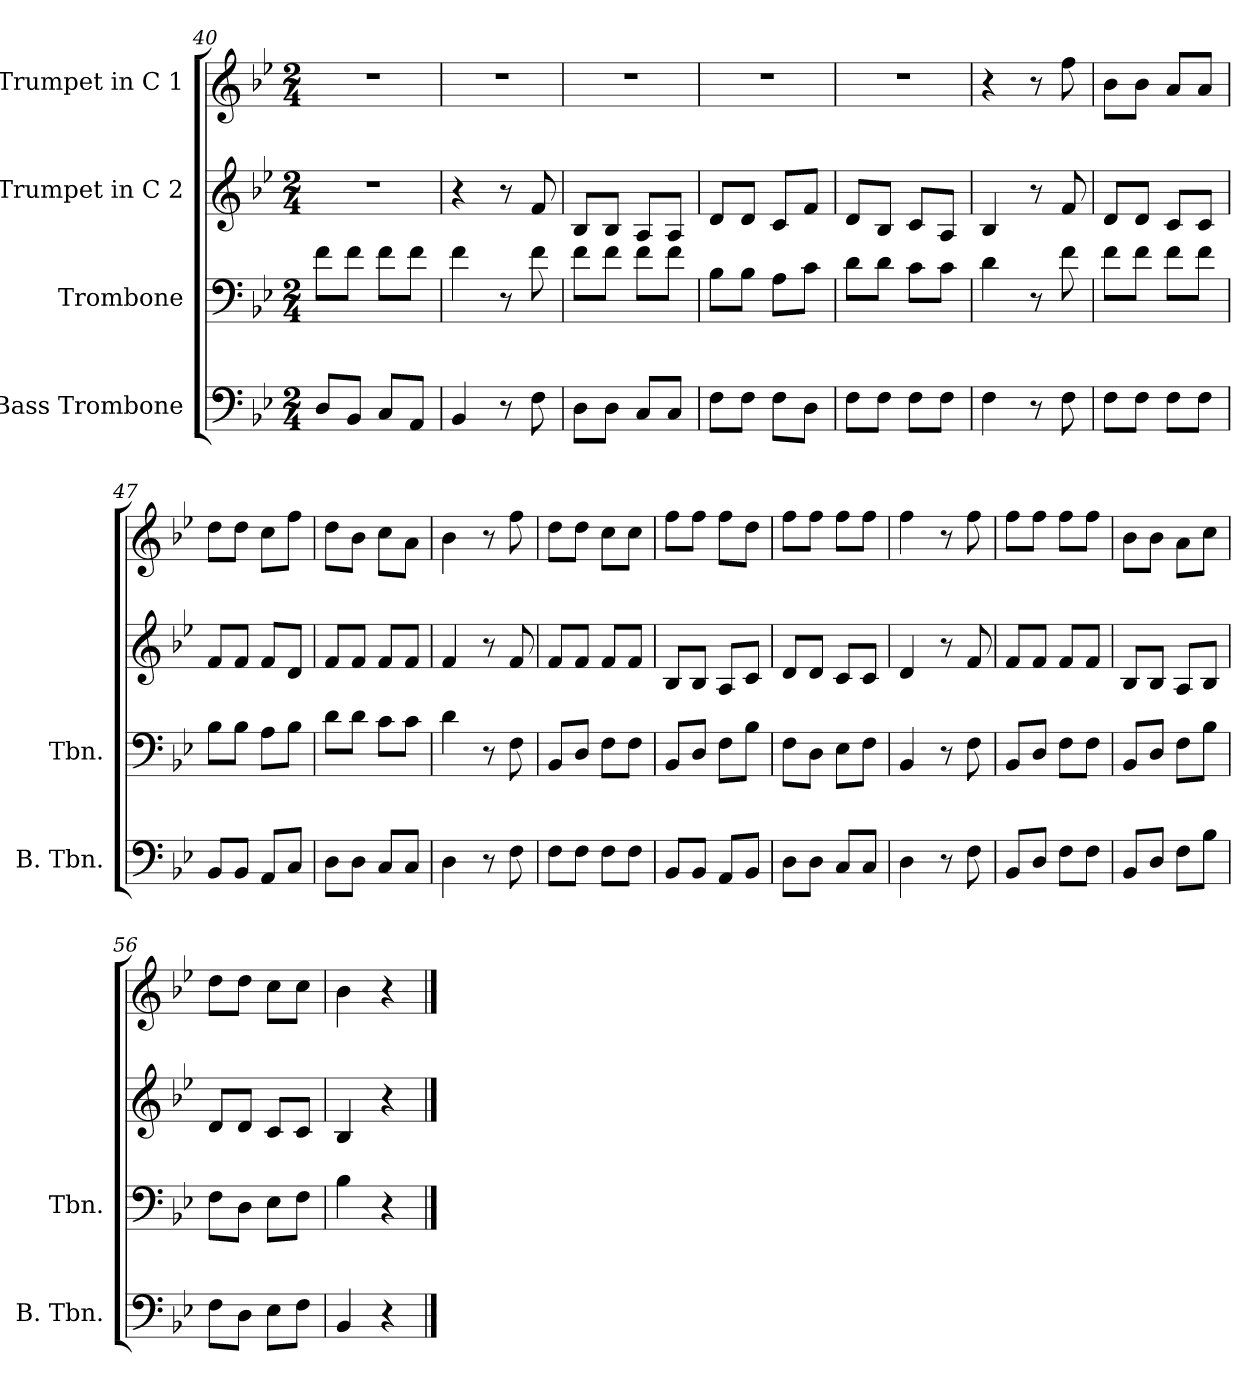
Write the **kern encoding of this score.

**kern	**kern	**kern	**kern
*part4	*part3	*part2	*part1
*staff4	*staff3	*staff2	*staff1
*I"Bass Trombone	*I"Trombone	*I"Trumpet in C 2	*I"Trumpet in C 1
*I'B. Tbn.	*I'Tbn.	*	*
*clefF4	*clefF4	*clefG2	*clefG2
*k[b-e-]	*k[b-e-]	*k[b-e-]	*k[b-e-]
*B-:	*B-:	*B-:	*B-:
*M2/4	*M2/4	*M2/4	*M2/4
=40	=40	=40	=40
8D/L	8f\L	2r	2r
8BB-/J	8f\J	.	.
8C/L	8f\L	.	.
8AA/J	8f\J	.	.
!!LO:LB:g=z
=41	=41	=41	=41
4BB-/	4f\	4r	2r
8r	8r	8r	.
8F\	8f\	8f/	.
=42	=42	=42	=42
8D\L	8f\L	8B-/L	2r
8D\J	8f\J	8B-/J	.
8C/L	8f\L	8A/L	.
8C/J	8f\J	8A/J	.
!!LO:PB:g=z
=43	=43	=43	=43
8F\L	8B-\L	8d/L	2r
8F\J	8B-\J	8d/J	.
8F\L	8A\L	8c/L	.
8D\J	8c\J	8f/J	.
=44	=44	=44	=44
8F\L	8d\L	8d/L	2r
8F\J	8d\J	8B-/J	.
8F\L	8c\L	8c/L	.
8F\J	8c\J	8A/J	.
=45	=45	=45	=45
4F\	4d\	4B-/	4r
8r	8r	8r	8r
8F\	8f\	8f/	8ff\
=46	=46	=46	=46
8F\L	8f\L	8d/L	8b-\L
8F\J	8f\J	8d/J	8b-\J
8F\L	8f\L	8c/L	8a/L
8F\J	8f\J	8c/J	8a/J
=47	=47	=47	=47
8BB-/L	8B-\L	8f/L	8dd\L
8BB-/J	8B-\J	8f/J	8dd\J
8AA/L	8A\L	8f/L	8cc\L
8C/J	8B-\J	8d/J	8ff\J
=48	=48	=48	=48
8D\L	8d\L	8f/L	8dd\L
8D\J	8d\J	8f/J	8b-\J
8C/L	8c\L	8f/L	8cc\L
8C/J	8c\J	8f/J	8a\J
=49	=49	=49	=49
4D\	4d\	4f/	4b-\
8r	8rC	8r	8r
8F\	8F\	8f/	8ff\
=50	=50	=50	=50
8F\L	8BB-/L	8f/L	8dd\L
8F\J	8D/J	8f/J	8dd\J
8F\L	8F\L	8f/L	8cc\L
8F\J	8F\J	8f/J	8cc\J
!!LO:LB:g=z
=51	=51	=51	=51
8BB-/L	8BB-/L	8B-/L	8ff\L
8BB-/J	8D/J	8B-/J	8ff\J
8AA/L	8F\L	8A/L	8ff\L
8BB-/J	8B-\J	8c/J	8dd\J
=52	=52	=52	=52
8D\L	8F\L	8d/L	8ff\L
8D\J	8D\J	8d/J	8ff\J
8C/L	8E-\L	8c/L	8ff\L
8C/J	8F\J	8c/J	8ff\J
=53	=53	=53	=53
4D\	4BB-/	4d/	4ff\
8r	8r	8r	8r
8F\	8F\	8f/	8ff\
=54	=54	=54	=54
8BB-/L	8BB-/L	8f/L	8ff\L
8D/J	8D/J	8f/J	8ff\J
8F\L	8F\L	8f/L	8ff\L
8F\J	8F\J	8f/J	8ff\J
=55	=55	=55	=55
8BB-/L	8BB-/L	8B-/L	8b-\L
8D/J	8D/J	8B-/J	8b-\J
8F\L	8F\L	8A/L	8a\L
8B-\J	8B-\J	8B-/J	8cc\J
=56	=56	=56	=56
8F\L	8F\L	8d/L	8dd\L
8D\J	8D\J	8d/J	8dd\J
8E-\L	8E-\L	8c/L	8cc\L
8F\J	8F\J	8c/J	8cc\J
=57	=57	=57	=57
4BB-/	4B-\	4B-/	4b-\
4r	4r	4r	4r
==	==	==	==
*-	*-	*-	*-
